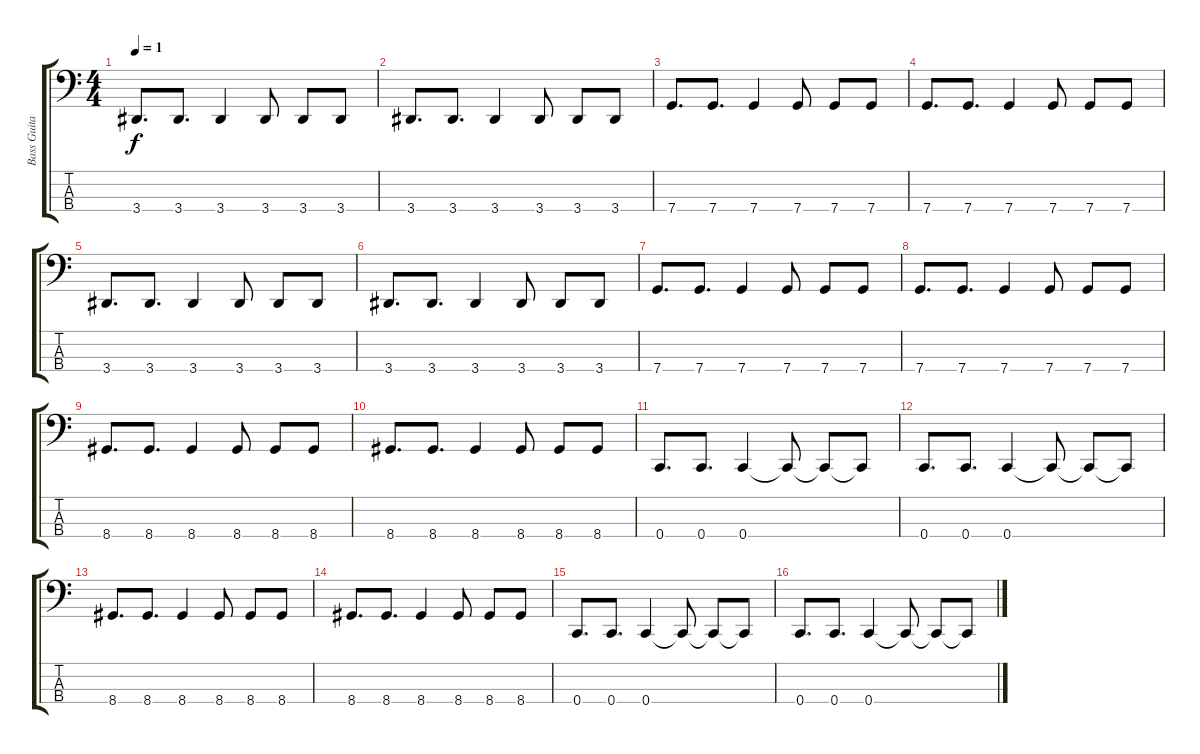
\track ("Bass Guitar" "Bass Guita") {instrument electricbassfinger}
\staff {score tabs}
\tuning (F2 C2 G1 C1) {hide}
\ts (4 4)
\tempo 1
\clef f4
\ks c
3.4.8{d dy f} 3.4.8{d} 3.4.4 3.4.8 3.4.8 3.4.8 |
3.4.8{d} 3.4.8{d} 3.4.4 3.4.8 3.4.8 3.4.8 |
7.4.8{d} 7.4.8{d} 7.4.4 7.4.8 7.4.8 7.4.8 |
7.4.8{d} 7.4.8{d} 7.4.4 7.4.8 7.4.8 7.4.8 |
3.4.8{d} 3.4.8{d} 3.4.4 3.4.8 3.4.8 3.4.8 |
3.4.8{d} 3.4.8{d} 3.4.4 3.4.8 3.4.8 3.4.8 |
7.4.8{d} 7.4.8{d} 7.4.4 7.4.8 7.4.8 7.4.8 |
7.4.8{d} 7.4.8{d} 7.4.4 7.4.8 7.4.8 7.4.8 |
8.4.8{d} 8.4.8{d} 8.4.4 8.4.8 8.4.8 8.4.8 |
8.4.8{d} 8.4.8{d} 8.4.4 8.4.8 8.4.8 8.4.8 |
0.4.8{d} 0.4.8{d} 0.4.4 0.4{t}.8 0.4{t}.8 0.4{t}.8 |
0.4.8{d} 0.4.8{d} 0.4.4 0.4{t}.8 0.4{t}.8 0.4{t}.8 |
8.4.8{d} 8.4.8{d} 8.4.4 8.4.8 8.4.8 8.4.8 |
8.4.8{d} 8.4.8{d} 8.4.4 8.4.8 8.4.8 8.4.8 |
0.4.8{d} 0.4.8{d} 0.4.4 0.4{t}.8 0.4{t}.8 0.4{t}.8 |
0.4.8{d} 0.4.8{d} 0.4.4 0.4{t}.8 0.4{t}.8 0.4{t}.8
